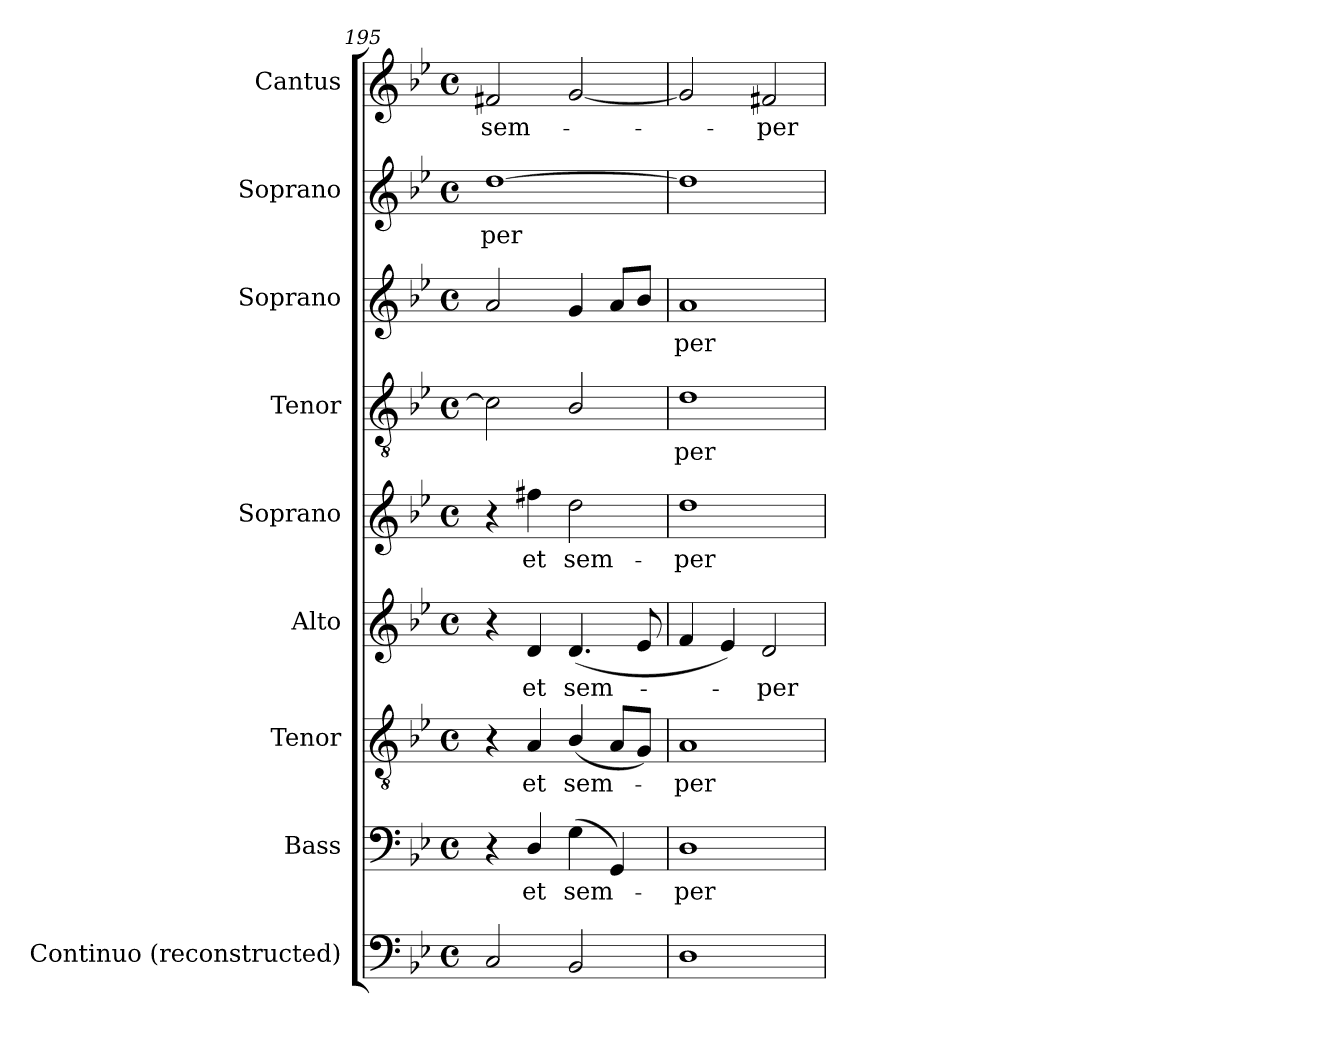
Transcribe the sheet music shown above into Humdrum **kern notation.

**kern	**kern	**text	**kern	**text	**kern	**text	**kern	**text	**kern	**text	**kern	**text	**kern	**text	**kern	**text
*part9	*part8	*part8	*part7	*part7	*part6	*part6	*part5	*part5	*part4	*part4	*part3	*part3	*part2	*part2	*part1	*part1
*staff9	*staff8	*staff8	*staff7	*staff7	*staff6	*staff6	*staff5	*staff5	*staff4	*staff4	*staff3	*staff3	*staff2	*staff2	*staff1	*staff1
*I"Continuo (reconstructed)	*I"Bass	*	*I"Tenor	*	*I"Alto	*	*I"Soprano	*	*I"Tenor	*	*I"Soprano	*	*I"Soprano	*	*I"Cantus	*
*I'Cont.	*I'B.	*	*I'T.	*	*I'A.	*	*I'S.	*	*I'T.	*	*I'S.	*	*I'S.	*	*	*
*clefF4	*clefF4	*	*clefGv2	*	*clefG2	*	*clefG2	*	*clefGv2	*	*clefG2	*	*clefG2	*	*clefG2	*
*	*	*	*ITrd7c12	*	*	*	*	*	*ITrd7c12	*	*	*	*	*	*	*
*k[b-e-]	*k[b-e-]	*	*k[b-e-]	*	*k[b-e-]	*	*k[b-e-]	*	*k[b-e-]	*	*k[b-e-]	*	*k[b-e-]	*	*k[b-e-]	*
*g:	*g:	*	*g:	*	*g:	*	*g:	*	*g:	*	*g:	*	*g:	*	*g:	*
*M4/4	*M4/4	*	*M4/4	*	*M4/4	*	*M4/4	*	*M4/4	*	*M4/4	*	*M4/4	*	*M4/4	*
*met(c)	*met(c)	*	*met(c)	*	*met(c)	*	*met(c)	*	*met(c)	*	*met(c)	*	*met(c)	*	*met(c)	*
=195	=195	=195	=195	=195	=195	=195	=195	=195	=195	=195	=195	=195	=195	=195	=195	=195
!	!	!	!	!	!	!	!	!	!	!	!	!	!	!LO:LY:b:color=#000000	!	!
!	!	!	!	!	!	!	!	!	!	!	!	!	!	!	!	!LO:LY:b:color=#000000
2Ci/	4r	.	4r	.	4r	.	4r	.	2Ci\]	.	2ai/	.	[1ddi	-per	2f#Xi/	sem-
!	!	!LO:LY:b:color=#000000	!	!	!	!	!	!	!	!	!	!	!	!	!	!
!	!	!	!	!LO:LY:b:color=#000000	!	!	!	!	!	!	!	!	!	!	!	!
!	!	!	!	!	!	!LO:LY:b:color=#000000	!	!	!	!	!	!	!	!	!	!
!	!	!	!	!	!	!	!	!LO:LY:b:color=#000000	!	!	!	!	!	!	!	!
.	4Di/	et	4AAi/	et	4di/	et	4ff#Xi\	et	.	.	.	.	.	.	.	.
!	!	!LO:LY:b:color=#000000	!	!	!	!	!	!	!	!	!	!	!	!	!	!
!	!	!	!	!LO:LY:b:color=#000000	!	!	!	!	!	!	!	!	!	!	!	!
!	!	!	!	!	!	!LO:LY:b:color=#000000	!	!	!	!	!	!	!	!	!	!
!	!	!	!	!	!	!	!	!LO:LY:b:color=#000000	!	!	!	!	!	!	!	!
2BB-i/	(4Gi\	sem-	(4BB-i/	sem-	(4.di/	sem-	2ddi\	sem-	2BB-i/	.	4gi/	.	.	.	[2gi/	.
.	4GGi/)	.	8AAi/L	.	.	.	.	.	.	.	8ai/L	.	.	.	.	.
.	.	.	8GGi/J)	.	8e-i/	.	.	.	.	.	8b-i/J	.	.	.	.	.
=196	=196	=196	=196	=196	=196	=196	=196	=196	=196	=196	=196	=196	=196	=196	=196	=196
!	!	!LO:LY:b:color=#000000	!	!	!	!	!	!	!	!	!	!	!	!	!	!
!	!	!	!	!LO:LY:b:color=#000000	!	!	!	!	!	!	!	!	!	!	!	!
!	!	!	!	!	!	!	!	!LO:LY:b:color=#000000	!	!	!	!	!	!	!	!
!	!	!	!	!	!	!	!	!	!	!LO:LY:b:color=#000000	!	!	!	!	!	!
!	!	!	!	!	!	!	!	!	!	!	!	!LO:LY:b:color=#000000	!	!	!	!
1Di	1Di	-per	1AAi	-per	4fi/	.	1ddi	-per	1Di	-per	1ai	-per	1ddi]	.	2gi/]	.
.	.	.	.	.	4e-i/)	.	.	.	.	.	.	.	.	.	.	.
!	!	!	!	!	!	!LO:LY:b:color=#000000	!	!	!	!	!	!	!	!	!	!
!	!	!	!	!	!	!	!	!	!	!	!	!	!	!	!	!LO:LY:b:color=#000000
.	.	.	.	.	2di/	-per	.	.	.	.	.	.	.	.	2f#Xi/	-per
=	=	=	=	=	=	=	=	=	=	=	=	=	=	=	=	=
*-	*-	*-	*-	*-	*-	*-	*-	*-	*-	*-	*-	*-	*-	*-	*-	*-
